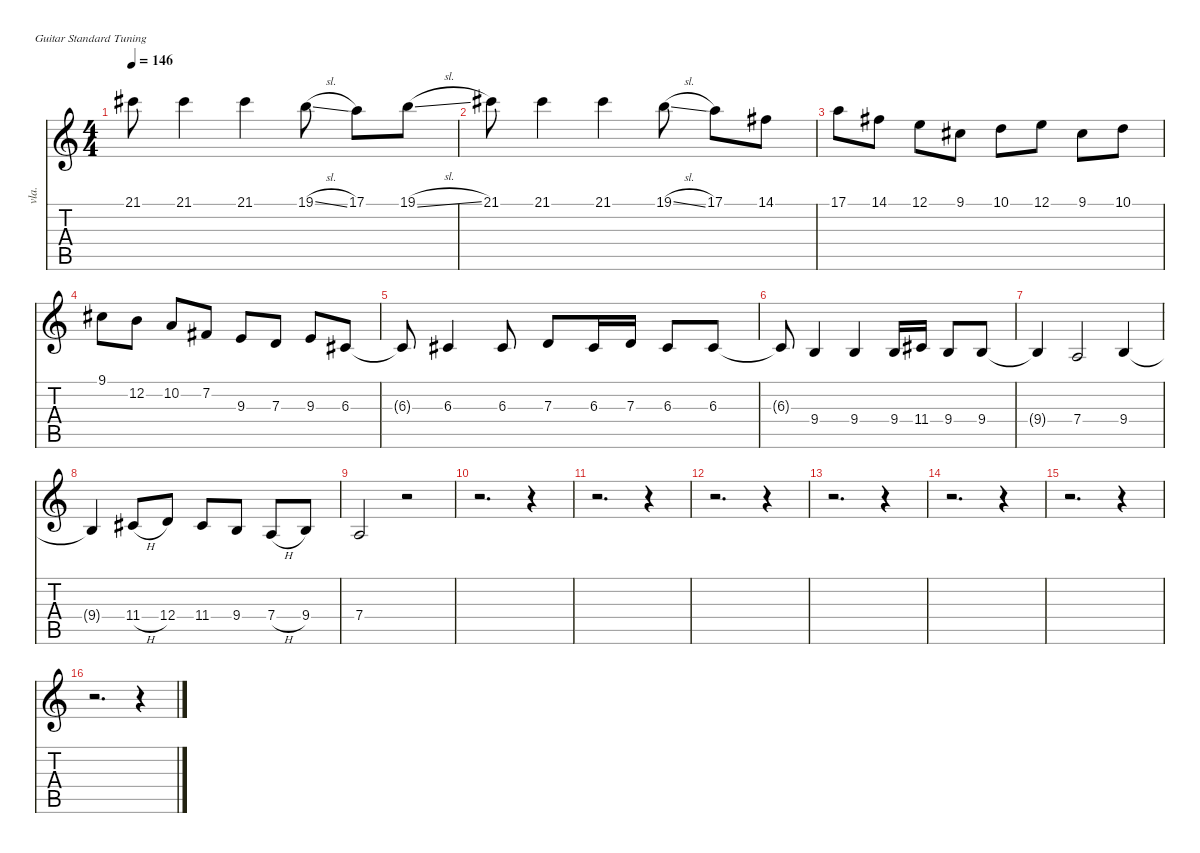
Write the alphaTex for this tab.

\defaultSystemsLayout 4
\hideDynamics
\bracketExtendMode nobrackets
\otherSystemsTrackNameOrientation horizontal
\track ("Ñêðèïêà" "vla.") {instrument viola}
\staff {score tabs}
\tuning (E4 B3 G3 D3 A2 E2)
\ts (4 4)
\tempo 146
\clef g2
\ks c
21.1{acc #}.8{dy f} 21.1{acc #}.4 21.1{acc #}.4 19.1{sl}.8 17.1.8 19.1{sl}.8 |
21.1{acc #}.8 21.1{acc #}.4 21.1{acc #}.4 19.1{sl}.8 17.1.8 14.1{acc #}.8 |
17.1.8 14.1{acc #}.8 12.1.8 9.1{acc #}.8 10.1.8 12.1.8 9.1{acc #}.8 10.1.8 |
9.1{acc #}.8 12.2.8 10.2.8 7.2{acc #}.8 9.3.8 7.3.8 9.3.8 6.3{acc #}.8 |
6.3{t acc #}.8 6.3{acc #}.4 6.3{acc #}.8 7.3.8 6.3{acc #}.16 7.3.16 6.3{acc #}.8 6.3{acc #}.8 |
6.3{t acc #}.8 9.4.4 9.4.4 9.4.16 11.4{acc #}.16 9.4.8 9.4.8 |
9.4{t}.4 7.4.2 9.4.4 |
9.4{t}.4 11.4{h acc #}.8 12.4.8 11.4{acc #}.8 9.4.8 7.4{h}.8 9.4.8 |
7.4.2 r.2 |
r.2{d} r.4 |
r.2{d} r.4 |
r.2{d} r.4 |
r.2{d} r.4 |
r.2{d} r.4 |
r.2{d} r.4 |
r.2{d} r.4
